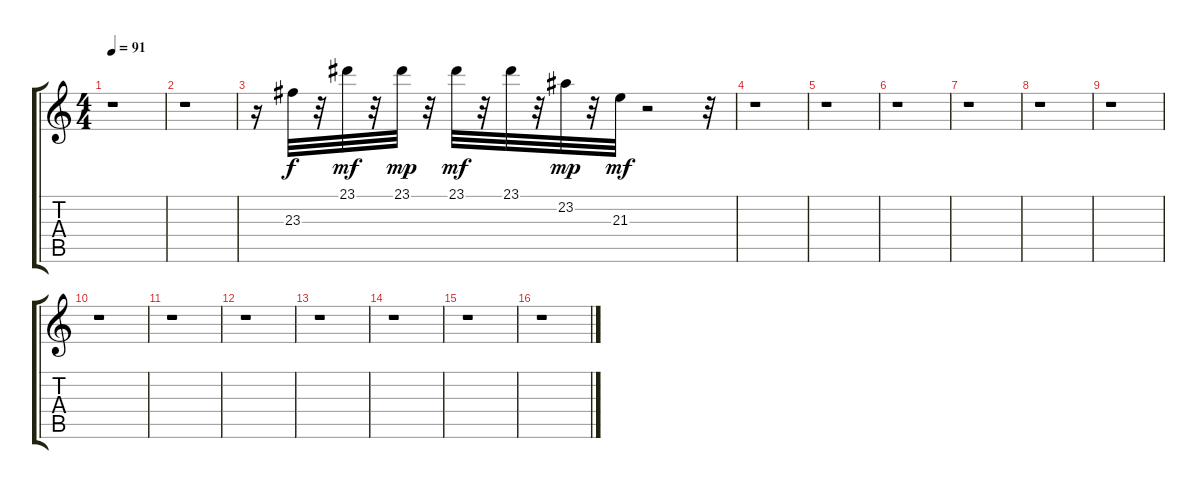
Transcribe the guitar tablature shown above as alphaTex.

\track "" {instrument woodblock}
\staff {score tabs}
\tuning (E4 B3 G3 D3 A2 E2) {hide}
\ts (4 4)
\tempo 91
\clef g2
\ks c
r.1{dy f} |
r.1 |
r.16 23.3.32 r.32 23.1.32{dy mf} r.32 23.1.32{dy mp} r.32 23.1.32{dy mf} r.32 23.1.32 r.32 23.2.32{dy mp} r.32 21.3.32{dy mf} r.2 r.32 |
r.1 |
r.1 |
r.1 |
r.1 |
r.1 |
r.1 |
r.1 |
r.1 |
r.1 |
r.1 |
r.1 |
r.1 |
r.1
